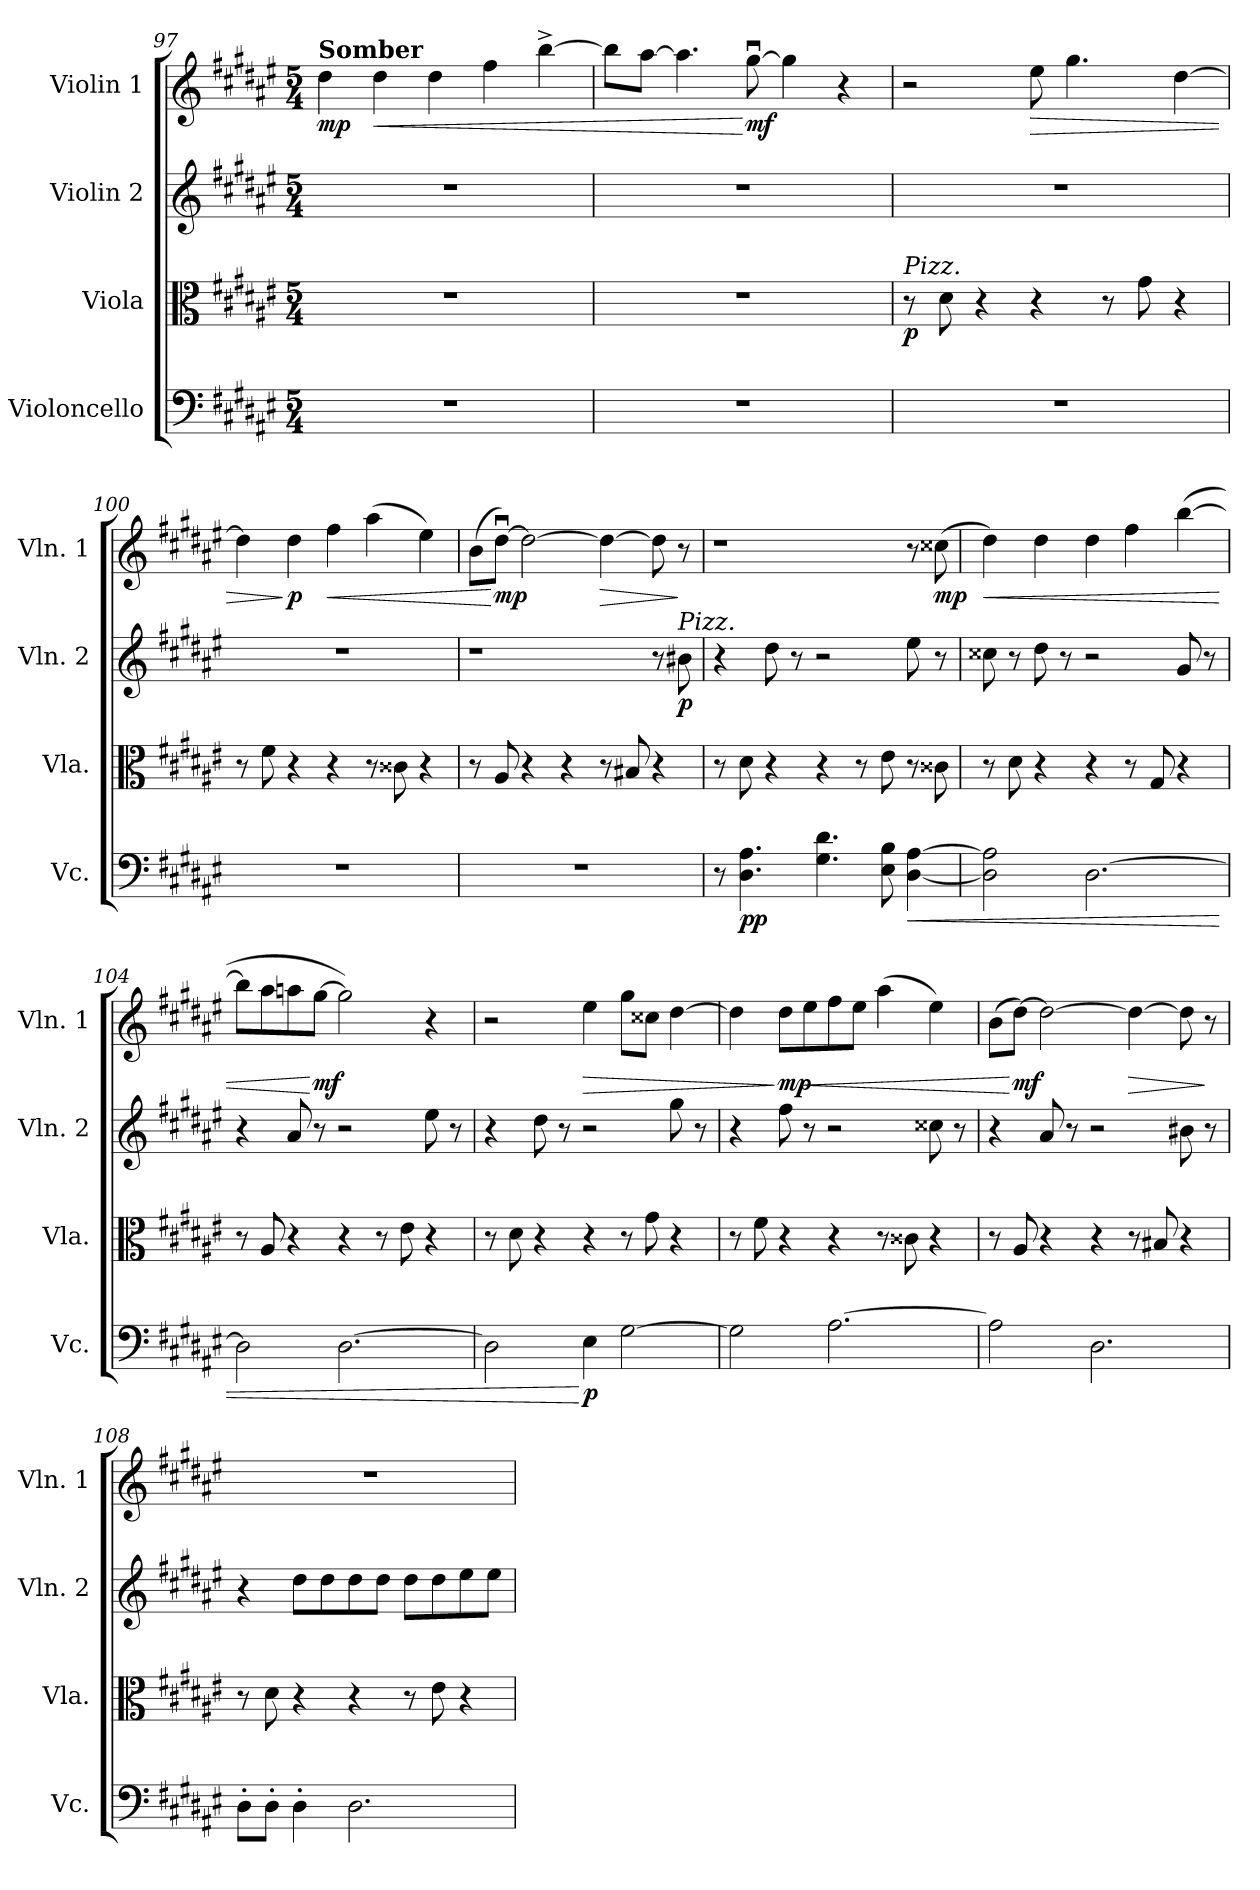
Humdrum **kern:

**kern	**dynam	**kern	**dynam	**kern	**dynam	**kern	**dynam
*part4	*part4	*part3	*part3	*part2	*part2	*part1	*part1
*staff4	*staff4	*staff3	*staff3	*staff2	*staff2	*staff1	*staff1
*I"Violoncello	*	*I"Viola	*	*I"Violin 2	*	*I"Violin 1	*
*I'Vc.	*	*I'Vla.	*	*I'Vln. 2	*	*I'Vln. 1	*
*clefF4	*	*clefC3	*	*clefG2	*	*clefG2	*
*k[f#c#g#d#a#e#]	*	*k[f#c#g#d#a#e#]	*	*k[f#c#g#d#a#e#]	*	*k[f#c#g#d#a#e#]	*
*M5/4	*	*M5/4	*	*M5/4	*	*M5/4	*
*MM68	*	*MM68	*	*MM68	*	*MM68	*
=97	=97	=97	=97	=97	=97	=97	=97
!	!	!	!	!	!	!LO:TX:a:B:t=Somber	!
!	!	!	!	!	!	!	!LO:DY:b
4%5r	.	4%5r	.	4%5r	.	4dd#\	mp
!	!	!	!	!	!	!	!LO:HP:b
.	.	.	.	.	.	4dd#\	<
.	.	.	.	.	.	4dd#\	.
.	.	.	.	.	.	4ff#\	.
.	.	.	.	.	.	[4bb^\	.
=98	=98	=98	=98	=98	=98	=98	=98
4%5r	.	4%5r	.	4%5r	.	8bb\L]	.
.	.	.	.	.	.	[8aa#\J	.
.	.	.	.	.	.	4.aa#\]	.
!	!	!	!	!	!	!	!LO:DY:n=1:b
.	.	.	.	.	.	[8gg#u\	[ mf
.	.	.	.	.	.	4gg#\]	.
.	.	.	.	.	.	4r	.
!!LO:LB:g=z
=99	=99	=99	=99	=99	=99	=99	=99
!	!	!LO:TX:a:i:t=Pizz.	!	!	!	!	!
!	!	!	!LO:DY:b	!	!	!	!
4%5r	.	8r	p	4%5r	.	2r	.
.	.	8d#\	.	.	.	.	.
.	.	4r	.	.	.	.	.
!	!	!	!	!	!	!	!LO:HP:b
.	.	4r	.	.	.	8ee#\	>
.	.	.	.	.	.	4.gg#\	.
.	.	8r	.	.	.	.	.
.	.	8g#\	.	.	.	.	.
.	.	4r	.	.	.	[4dd#\	.
=100	=100	=100	=100	=100	=100	=100	=100
4%5r	.	8r	.	4%5r	.	4dd#\]	.
.	.	8f#\	.	.	.	.	.
!	!	!	!	!	!	!	!LO:DY:n=1:b
.	.	4r	.	.	.	4dd#\	] p
!	!	!	!	!	!	!	!LO:HP:b
.	.	4r	.	.	.	4ff#\	<
.	.	8r	.	.	.	(4aa#\	.
.	.	8c##X\	.	.	.	.	.
.	.	4r	.	.	.	4ee#\)	.
=101	=101	=101	=101	=101	=101	=101	=101
4%5r	.	8r	.	1r	.	(8b\L	.
!	!	!	!	!	!	!	!LO:DY:n=1:b
.	.	8A#/	.	.	.	[8dd#u\J)	[ mp
.	.	4r	.	.	.	2dd#\_	.
.	.	4r	.	.	.	.	.
!	!	!	!	!	!	!	!LO:HP:b
.	.	8r	.	.	.	4dd#\_	>
.	.	8B#X/	.	.	.	.	.
.	.	4r	.	8r	.	8dd#\]	.
!	!	!	!	!LO:TX:a:i:t=Pizz.	!	!	!
!	!	!	!	!	!LO:DY:b	!	!
.	.	.	.	8b#X\	p	8r	]
=102	=102	=102	=102	=102	=102	=102	=102
8r	.	8r	.	4r	.	1r	.
!	!LO:DY:b	!	!	!	!	!	!
4.D#\ 4.A#\	pp	8d#\	.	.	.	.	.
.	.	4r	.	8dd#\	.	.	.
.	.	.	.	8r	.	.	.
4.G#\ 4.d#\	.	4r	.	2r	.	.	.
.	.	8r	.	.	.	.	.
8E#\ 8B\	.	8e#\	.	.	.	.	.
!	!LO:HP:b	!	!	!	!	!	!
[4D#\ [4A#\	<	8r	.	8ee#\	.	8r	.
!	!	!	!	!	!	!	!LO:DY:b
.	.	8c##X\	.	8r	.	(8cc##X\	mp
!!LO:PB:g=z
=103	=103	=103	=103	=103	=103	=103	=103
!	!	!	!	!	!	!	!LO:HP:b
2D#\] 2A#\]	.	8r	.	8cc##X\	.	4dd#\)	<
.	.	8d#\	.	8r	.	.	.
.	.	4r	.	8dd#\	.	4dd#\	.
.	.	.	.	8r	.	.	.
[2.D#\	.	4r	.	2r	.	4dd#\	.
.	.	8r	.	.	.	4ff#\	.
.	.	8G#/	.	.	.	.	.
.	.	4r	.	8g#/	.	([4bb\	.
.	.	.	.	8r	.	.	.
=104	=104	=104	=104	=104	=104	=104	=104
2D#\]	.	8r	.	4r	.	8bb\L]	.
.	.	8A#/	.	.	.	8aa#\	.
.	.	4r	.	8a#/	.	8aan\	.
!	!	!	!	!	!	!	!LO:DY:n=1:b
.	.	.	.	8r	.	[8gg#\J	[ mf
[2.D#\	.	4r	.	2r	.	2gg#\])	.
.	.	8r	.	.	.	.	.
.	.	8e#\	.	.	.	.	.
.	.	4r	.	8ee#\	.	4r	.
.	.	.	.	8r	.	.	.
=105	=105	=105	=105	=105	=105	=105	=105
2D#\]	.	8r	.	4r	.	2r	.
.	.	8d#\	.	.	.	.	.
.	.	4r	.	8dd#\	.	.	.
.	.	.	.	8r	.	.	.
!	!LO:DY:n=1:b	!	!	!	!	!	!LO:HP:b
4E#\	[ p	4r	.	2r	.	4ee#\	>
[2G#\	.	8r	.	.	.	8gg#\L	.
.	.	8g#\	.	.	.	8cc##X\J	.
.	.	4r	.	8gg#\	.	[4dd#\	.
.	.	.	.	8r	.	.	.
=106	=106	=106	=106	=106	=106	=106	=106
2G#\]	.	8r	.	4r	.	4dd#\]	.
.	.	8f#\	.	.	.	.	.
!	!	!	!	!	!	!	!LO:DY:n=1:b
.	.	4r	.	8ff#\	.	8dd#\L	] mp
!	!	!	!	!	!	!	!LO:HP:b
.	.	.	.	8r	.	8ee#\	<
[2.A#\	.	4r	.	2r	.	8ff#\	.
.	.	.	.	.	.	8ee#\J	.
.	.	8r	.	.	.	(4aa#\	.
.	.	8c##X\	.	.	.	.	.
.	.	4r	.	8cc##X\	.	4ee#\)	.
.	.	.	.	8r	.	.	.
!!LO:LB:g=z
=107	=107	=107	=107	=107	=107	=107	=107
2A#\]	.	8r	.	4r	.	(8b\L	.
!	!	!	!	!	!	!	!LO:DY:n=1:b
.	.	8A#/	.	.	.	[8dd#\J)	[ mf
.	.	4r	.	8a#/	.	2dd#\_	.
.	.	.	.	8r	.	.	.
2.D#\	.	4r	.	2r	.	.	.
!	!	!	!	!	!	!	!LO:HP:b
.	.	8r	.	.	.	4dd#\_	>
.	.	8B#X/	.	.	.	.	.
.	.	4r	.	8b#X\	.	8dd#\]	.
.	.	.	.	8r	.	8r	]
=108	=108	=108	=108	=108	=108	=108	=108
8D#'\L	.	8r	.	4r	.	4%5r	.
8D#'\J	.	8d#\	.	.	.	.	.
4D#'\	.	4r	.	8dd#\L	.	.	.
.	.	.	.	8dd#\	.	.	.
2.D#\	.	4r	.	8dd#\	.	.	.
.	.	.	.	8dd#\J	.	.	.
.	.	8r	.	8dd#\L	.	.	.
.	.	8e#\	.	8dd#\	.	.	.
.	.	4r	.	8ee#\	.	.	.
.	.	.	.	8ee#\J	.	.	.
=	=	=	=	=	=	=	=
*-	*-	*-	*-	*-	*-	*-	*-
